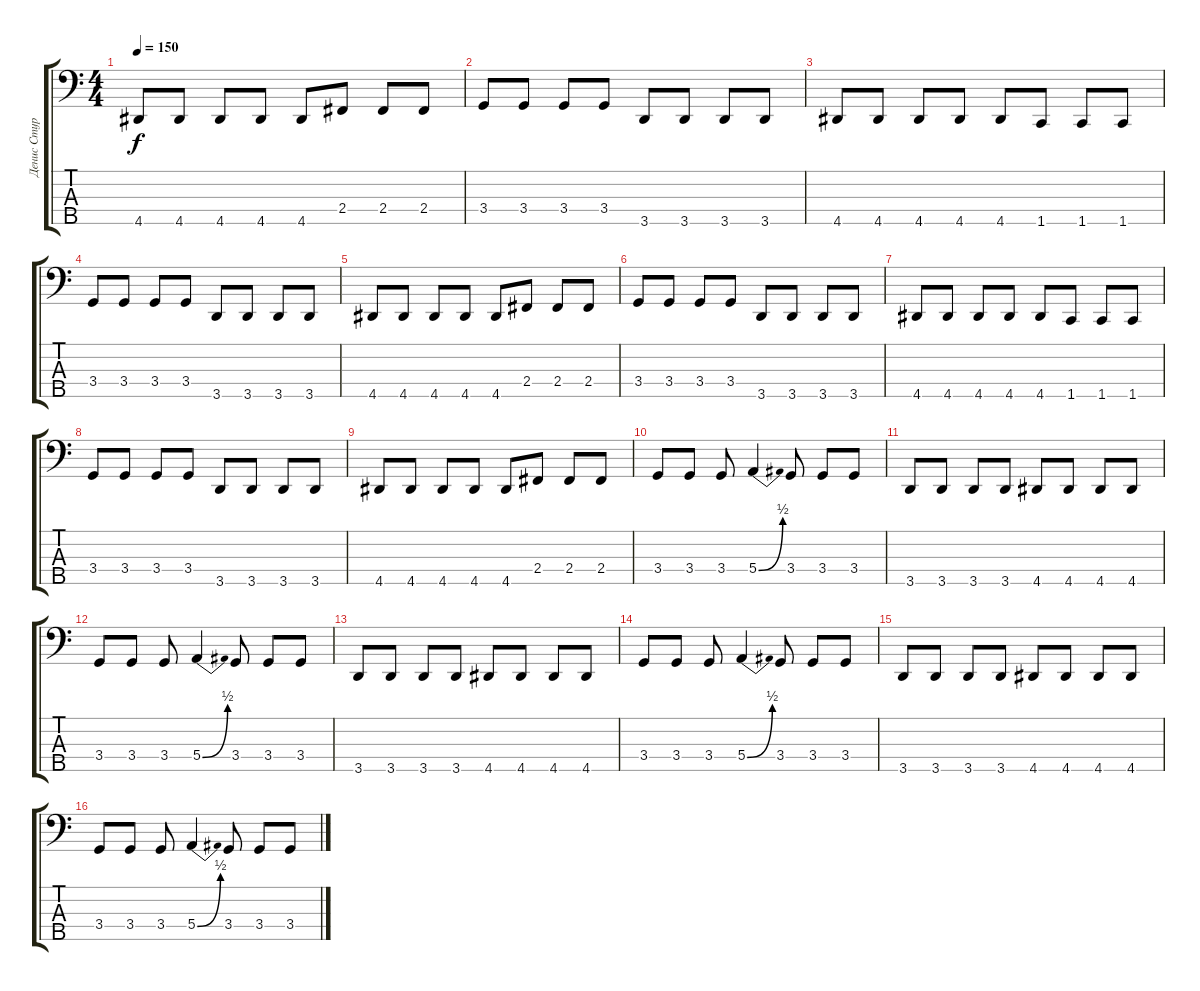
\track ("Денис Стурченко" "Денис Стур") {instrument electricbassfinger}
\staff {score tabs}
\tuning (G2 D2 A1 E1 B0) {hide}
\ts (4 4)
\tempo 150
\clef f4
\ks c
4.5.8{dy f} 4.5.8 4.5.8 4.5.8 4.5.8 2.4.8 2.4.8 2.4.8 |
3.4.8 3.4.8 3.4.8 3.4.8 3.5.8 3.5.8 3.5.8 3.5.8 |
4.5.8 4.5.8 4.5.8 4.5.8 4.5.8 1.5.8 1.5.8 1.5.8 |
3.4.8 3.4.8 3.4.8 3.4.8 3.5.8 3.5.8 3.5.8 3.5.8 |
4.5.8 4.5.8 4.5.8 4.5.8 4.5.8 2.4.8 2.4.8 2.4.8 |
3.4.8 3.4.8 3.4.8 3.4.8 3.5.8 3.5.8 3.5.8 3.5.8 |
4.5.8 4.5.8 4.5.8 4.5.8 4.5.8 1.5.8 1.5.8 1.5.8 |
3.4.8 3.4.8 3.4.8 3.4.8 3.5.8 3.5.8 3.5.8 3.5.8 |
4.5.8 4.5.8 4.5.8 4.5.8 4.5.8 2.4.8 2.4.8 2.4.8 |
3.4.8 3.4.8 3.4.8 5.4{be (bend 0 0 60 2)}.4 3.4.8 3.4.8 3.4.8 |
3.5.8 3.5.8 3.5.8 3.5.8 4.5.8 4.5.8 4.5.8 4.5.8 |
3.4.8 3.4.8 3.4.8 5.4{be (bend 0 0 60 2)}.4 3.4.8 3.4.8 3.4.8 |
3.5.8 3.5.8 3.5.8 3.5.8 4.5.8 4.5.8 4.5.8 4.5.8 |
3.4.8 3.4.8 3.4.8 5.4{be (bend 0 0 60 2)}.4 3.4.8 3.4.8 3.4.8 |
3.5.8 3.5.8 3.5.8 3.5.8 4.5.8 4.5.8 4.5.8 4.5.8 |
3.4.8 3.4.8 3.4.8 5.4{be (bend 0 0 60 2)}.4 3.4.8 3.4.8 3.4.8
